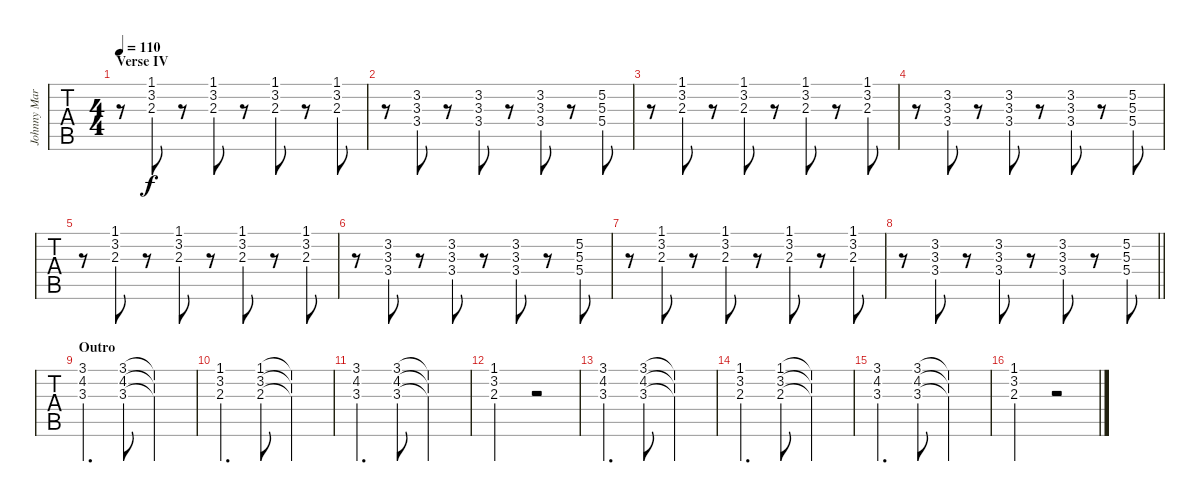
\track ("Johnny Marr's electric piano chords" "Johnny Mar") {instrument electricgrandpiano}
\staff {tabs}
\tuning (E4 B3 G3 D3 A2 E2) {hide}
\ts (4 4)
\section ("" "Verse IV")
\tempo 110
\clef g2
\ks f
r.8{dy f} (1.1 3.2 2.3).8 r.8 (1.1 3.2 2.3).8 r.8 (1.1 3.2 2.3).8 r.8 (1.1 3.2 2.3).8 |
r.8 (3.2 3.3 3.4).8 r.8 (3.2 3.3 3.4).8 r.8 (3.2 3.3 3.4).8 r.8 (5.2 5.3 5.4).8 |
r.8 (1.1 3.2 2.3).8 r.8 (1.1 3.2 2.3).8 r.8 (1.1 3.2 2.3).8 r.8 (1.1 3.2 2.3).8 |
r.8 (3.2 3.3 3.4).8 r.8 (3.2 3.3 3.4).8 r.8 (3.2 3.3 3.4).8 r.8 (5.2 5.3 5.4).8 |
r.8 (1.1 3.2 2.3).8 r.8 (1.1 3.2 2.3).8 r.8 (1.1 3.2 2.3).8 r.8 (1.1 3.2 2.3).8 |
r.8 (3.2 3.3 3.4).8 r.8 (3.2 3.3 3.4).8 r.8 (3.2 3.3 3.4).8 r.8 (5.2 5.3 5.4).8 |
r.8 (1.1 3.2 2.3).8 r.8 (1.1 3.2 2.3).8 r.8 (1.1 3.2 2.3).8 r.8 (1.1 3.2 2.3).8 |
\barLineRight lightlight
r.8 (3.2 3.3 3.4).8 r.8 (3.2 3.3 3.4).8 r.8 (3.2 3.3 3.4).8 r.8 (5.2 5.3 5.4).8 |
\section ("" "Outro")
(3.1 4.2 3.3).4{d} (3.1 4.2 3.3).8 (3.1{t} 4.2{t} 3.3{t}).2 |
(1.1 3.2 2.3).4{d} (1.1 3.2 2.3).8 (1.1{t} 3.2{t} 2.3{t}).2 |
(3.1 4.2 3.3).4{d} (3.1 4.2 3.3).8 (3.1{t} 4.2{t} 3.3{t}).2 |
(1.1 3.2 2.3).2 r.2 |
(3.1 4.2 3.3).4{d} (3.1 4.2 3.3).8 (3.1{t} 4.2{t} 3.3{t}).2 |
(1.1 3.2 2.3).4{d} (1.1 3.2 2.3).8 (1.1{t} 3.2{t} 2.3{t}).2 |
(3.1 4.2 3.3).4{d} (3.1 4.2 3.3).8 (3.1{t} 4.2{t} 3.3{t}).2 |
(1.1 3.2 2.3).2 r.2
